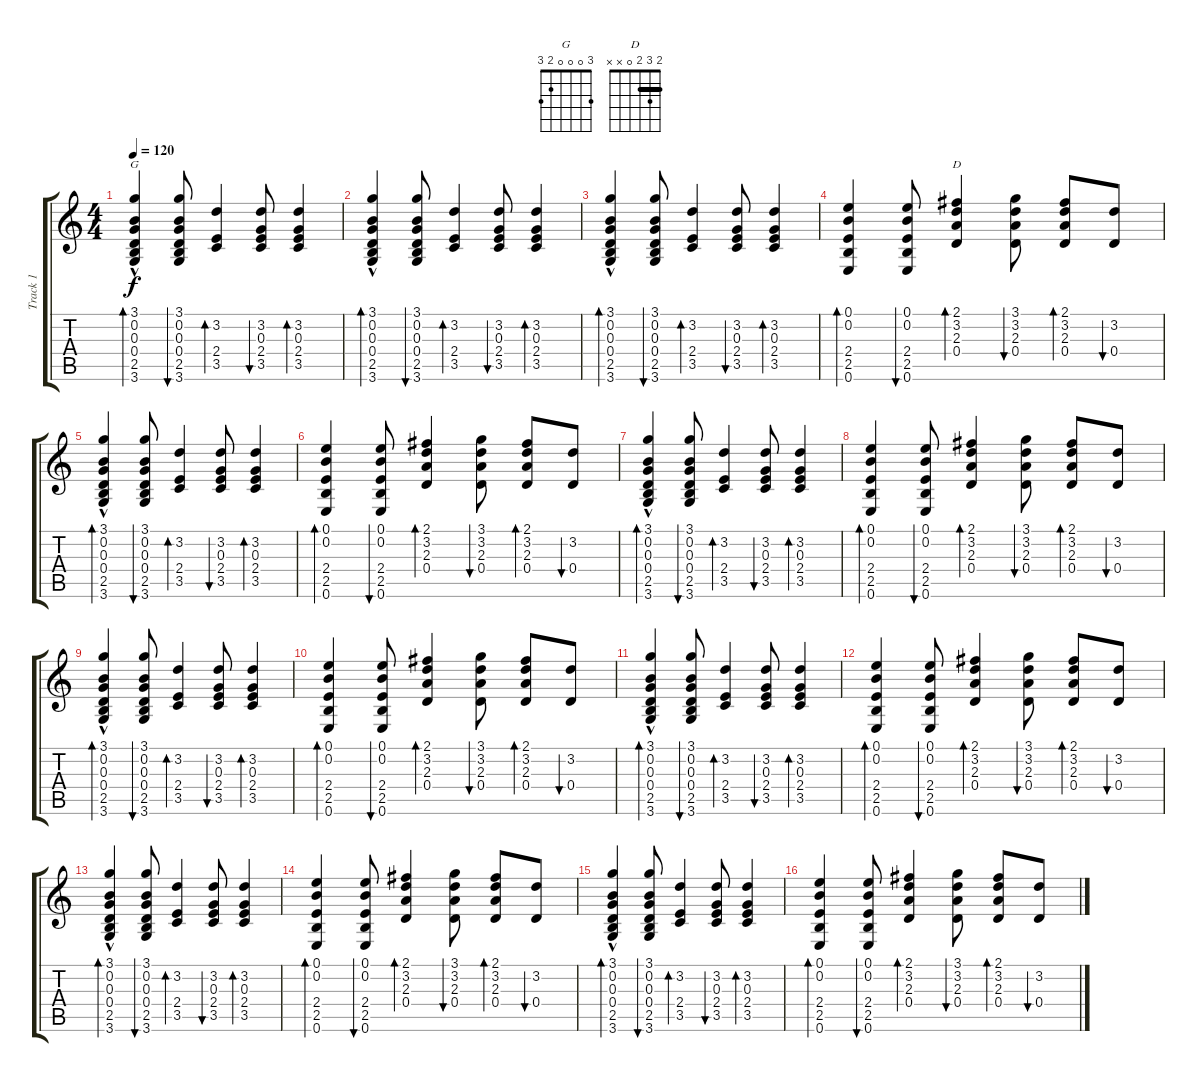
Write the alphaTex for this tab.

\track ("Track 1" "Track 1") {instrument acousticguitarsteel}
\staff {score tabs}
\tuning (E4 B3 G3 D3 A2 E2) {hide}
\chord ("G" 3 0 0 0 2 3)
\chord ("D" 2 3 2 0 x x) {barre 2}
\ts (4 4)
\tempo 120
\clef g2
\ks c
(3.1{hac} 0.2 0.3 0.4 2.5 3.6{hac}).4{bd 120 ch "G" dy f} (3.1 0.2 0.3 0.4 2.5 3.6).8{bu 240} (3.2 2.4 3.5).4{bd 240} (3.2 0.3 2.4 3.5).8{bu 120} (3.2 0.3 2.4 3.5).4{bd 120} |
(3.1{hac} 0.2 0.3 0.4 2.5 3.6{hac}).4{bd 120} (3.1 0.2 0.3 0.4 2.5 3.6).8{bu 240} (3.2 2.4 3.5).4{bd 240} (3.2 0.3 2.4 3.5).8{bu 120} (3.2 0.3 2.4 3.5).4{bd 120} |
(3.1{hac} 0.2 0.3 0.4 2.5 3.6{hac}).4{bd 120} (3.1 0.2 0.3 0.4 2.5 3.6).8{bu 240} (3.2 2.4 3.5).4{bd 240} (3.2 0.3 2.4 3.5).8{bu 120} (3.2 0.3 2.4 3.5).4{bd 120} |
(0.1 0.2 2.4 2.5 0.6).4{bd 120} (0.1 0.2 2.4 2.5 0.6).8{bu 240} (2.1 3.2 2.3 0.4).4{bd 120 ch "D"} (3.1 3.2 2.3 0.4).8{bu 240} (2.1 3.2 2.3 0.4).8{bd 240} (3.2 0.4).8{bu 240} |
(3.1{hac} 0.2 0.3 0.4 2.5 3.6{hac}).4{bd 120} (3.1 0.2 0.3 0.4 2.5 3.6).8{bu 240} (3.2 2.4 3.5).4{bd 120} (3.2 0.3 2.4 3.5).8{bu 120} (3.2 0.3 2.4 3.5).4{bd 120} |
(0.1 0.2 2.4 2.5 0.6).4{bd 120} (0.1 0.2 2.4 2.5 0.6).8{bu 240} (2.1 3.2 2.3 0.4).4{bd 120} (3.1 3.2 2.3 0.4).8{bu 120} (2.1 3.2 2.3 0.4).8{bd 240} (3.2 0.4).8{bu 240} |
(3.1{hac} 0.2 0.3 0.4 2.5 3.6{hac}).4{bd 120} (3.1 0.2 0.3 0.4 2.5 3.6).8{bu 240} (3.2 2.4 3.5).4{bd 240} (3.2 0.3 2.4 3.5).8{bu 120} (3.2 0.3 2.4 3.5).4{bd 120} |
(0.1 0.2 2.4 2.5 0.6).4{bd 120} (0.1 0.2 2.4 2.5 0.6).8{bu 240} (2.1 3.2 2.3 0.4).4{bd 120} (3.1 3.2 2.3 0.4).8{bu 240} (2.1 3.2 2.3 0.4).8{bd 240} (3.2 0.4).8{bu 240} |
(3.1{hac} 0.2 0.3 0.4 2.5 3.6{hac}).4{bd 120} (3.1 0.2 0.3 0.4 2.5 3.6).8{bu 240} (3.2 2.4 3.5).4{bd 120} (3.2 0.3 2.4 3.5).8{bu 120} (3.2 0.3 2.4 3.5).4{bd 120} |
(0.1 0.2 2.4 2.5 0.6).4{bd 120} (0.1 0.2 2.4 2.5 0.6).8{bu 240} (2.1 3.2 2.3 0.4).4{bd 120} (3.1 3.2 2.3 0.4).8{bu 120} (2.1 3.2 2.3 0.4).8{bd 240} (3.2 0.4).8{bu 240} |
(3.1{hac} 0.2 0.3 0.4 2.5 3.6{hac}).4{bd 120} (3.1 0.2 0.3 0.4 2.5 3.6).8{bu 240} (3.2 2.4 3.5).4{bd 240} (3.2 0.3 2.4 3.5).8{bu 120} (3.2 0.3 2.4 3.5).4{bd 120} |
(0.1 0.2 2.4 2.5 0.6).4{bd 120} (0.1 0.2 2.4 2.5 0.6).8{bu 240} (2.1 3.2 2.3 0.4).4{bd 120} (3.1 3.2 2.3 0.4).8{bu 240} (2.1 3.2 2.3 0.4).8{bd 240} (3.2 0.4).8{bu 240} |
(3.1{hac} 0.2 0.3 0.4 2.5 3.6{hac}).4{bd 120} (3.1 0.2 0.3 0.4 2.5 3.6).8{bu 240} (3.2 2.4 3.5).4{bd 120} (3.2 0.3 2.4 3.5).8{bu 120} (3.2 0.3 2.4 3.5).4{bd 120} |
(0.1 0.2 2.4 2.5 0.6).4{bd 120} (0.1 0.2 2.4 2.5 0.6).8{bu 240} (2.1 3.2 2.3 0.4).4{bd 120} (3.1 3.2 2.3 0.4).8{bu 120} (2.1 3.2 2.3 0.4).8{bd 240} (3.2 0.4).8{bu 240} |
(3.1{hac} 0.2 0.3 0.4 2.5 3.6{hac}).4{bd 120} (3.1 0.2 0.3 0.4 2.5 3.6).8{bu 240} (3.2 2.4 3.5).4{bd 240} (3.2 0.3 2.4 3.5).8{bu 120} (3.2 0.3 2.4 3.5).4{bd 120} |
(0.1 0.2 2.4 2.5 0.6).4{bd 120} (0.1 0.2 2.4 2.5 0.6).8{bu 240} (2.1 3.2 2.3 0.4).4{bd 120} (3.1 3.2 2.3 0.4).8{bu 240} (2.1 3.2 2.3 0.4).8{bd 240} (3.2 0.4).8{bu 240}
